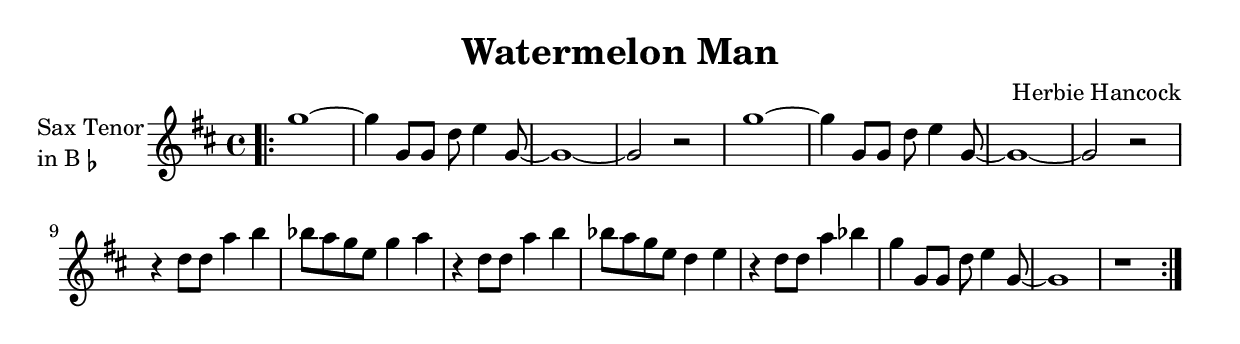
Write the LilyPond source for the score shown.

\version "2.23.0"

\header {
  title = "Watermelon Man"
  composer = "Herbie Hancock"
}


\new Staff \with {
  instrumentName = \markup {
    \column { "Sax Tenor"
      \line { "in B" \smaller \flat }
    }
  }
}

{ 
    \key d \major
     \bar ".|:" g''1~
    g''4 g'8 g'8 d''8 e''4 g'8~
    g'1~
    g'2 r2

    g''1~
    g''4 g'8 g'8 d''8 e''4 g'8~
    g'1~
    g'2 r2

    r4 d''8 d''8 a''4 b''4
    bes''8 a''8 g''8 e''8 g''4 a''4
    r4 d''8 d''8 a''4 b''4
    bes''8 a''8 g''8 e''8 d''4 e''4

    r4 d''8 d''8 a''4 bes''4
    g''4 g'8 g'8 d''8 e''4 g'8~
    g'1
    r1 \bar ":|."


}
